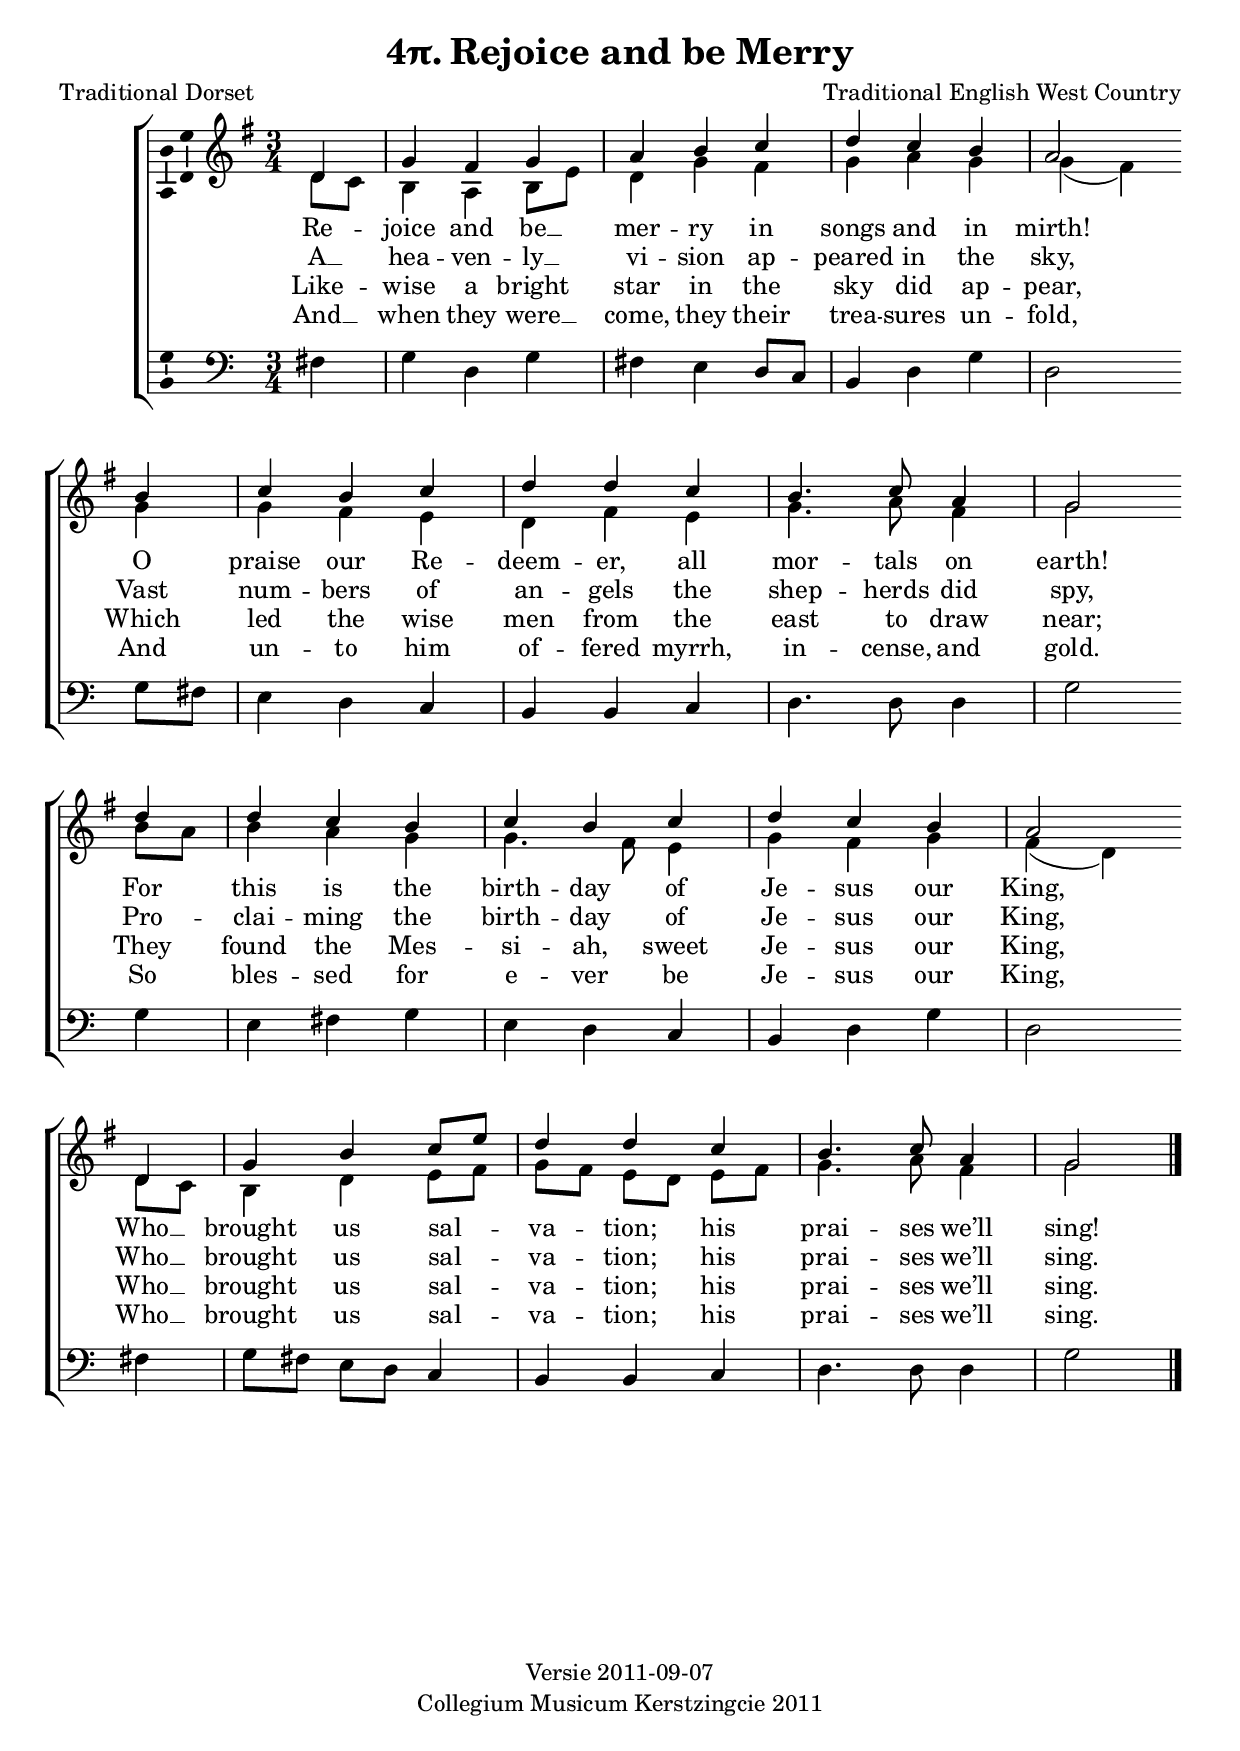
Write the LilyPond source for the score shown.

% vim: set fileformat=dos:
\version "2.12.3"

\version "2.12.3"

soprano = \relative c' {
  \key g \major
  \time 3/4
  \partial 4 d4 |
  \autoBeamOff
  g fis g |
  a b c |
  d c b |
  a2 
  \bar "" \break

  b4 |
  c b c |
  d d c |
  b4. c8 a4 |
  g2
  \bar "" \break
  
  d'4 |
  d c b |
  c b c |
  d c b |
  a2 
  \bar "" \break

  d,4 |
  g b c8[ e8] |
  d4 d c |
  b4. c8 a4 |
  g2 \bar "|."
}

alto = \relative c' {
  \partial 4 d8 c |
  b4 a b8 e |
  d4 g fis |
  g a g |
  g( fis) g |
  g fis e |
  d fis e |
  g4. a8 fis4 |
  g2 
  
  b8 a |
  b4 a g |
  g4. fis8 e4 | 
  g fis g |
  fis( d) d8 c |
  b4 d e8 fis |
  g8[ fis8] e8[ d8] e8[ fis8] |
  g4. a8 fis4 |
  g2 \bar "|."
}

tenor = \relative c {
  \clef "bass"
  \time 3/4
  \partial 4 fis4 |
  g d g |
  fis e d8 c |
  b4 d g | 
  d2 g8 fis |
  e4 d c |
  b b c |
  d4. d8 d4 |
  g2
  
  g4 |
  e fis g |
  e d c |
  b d g |
  d2 fis4 |
  g8[ fis] e[ d] c4 |
  b b c |
  d4. d8 d4 |
  g2 \bar "|."
}

bass = \tenor

verseOne = \lyricmode {
  Re4 -- joice and be __ mer -- ry in songs and in mirth!
  O praise our Re -- deem -- er, all mor -- tals on earth!
  For this is the birth -- day of Je -- sus our King,
  Who __ brought us sal4 -- va4 -- tion;4 his prai -- ses we’ll sing!
}

verseTwo = \lyricmode {
  A4 __ hea -- ven -- ly __ vi -- sion ap -- peared in the sky,
  Vast num -- bers of an -- gels the shep -- herds did spy,
  Pro -- clai -- ming the birth -- day of Je -- sus our King,
  Who __ brought us sal4 -- va4 -- tion;4 his prai -- ses we’ll sing.
}

verseThree = \lyricmode {
  Like4 -- wise a bright star in the sky did ap -- pear,
  Which led the wise men from the east to draw near;
  They found the Mes -- si -- ah, sweet Je -- sus our King,
  Who __ brought us sal4 -- va4 -- tion;4 his prai -- ses we’ll sing.
}

verseFour = \lyricmode {
  And4 __ when they were __ come, they their trea -- sures un -- fold,
  And un -- to him of -- fered myrrh, in -- cense, and gold.
  So bles -- sed for e -- ver be Je -- sus our King,
  Who __ brought us sal4 -- va4 -- tion;4 his prai -- ses we’ll sing.
}


nummer = "4π."

\header {
  title = \markup { \nummer "Rejoice and be Merry" }
  composer = "Traditional English West Country"
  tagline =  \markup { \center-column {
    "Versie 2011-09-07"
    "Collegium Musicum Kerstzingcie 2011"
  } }
  poet = "Traditional Dorset"
}


\score {
  \new ChoirStaff <<
    \new Staff = "upper" <<
      \clef "treble"
      \new Voice = "vSoprano" { 
        \override Ambitus #'X-offset = #2.0
        \voiceOne \soprano 
      }
      \new Voice = "vAlto" { \voiceTwo \alto }
    >>

    \new Lyrics \lyricsto "vSoprano" \verseOne
    \new Lyrics \lyricsto "vSoprano" \verseTwo
    \new Lyrics \lyricsto "vSoprano" \verseThree
    \new Lyrics \lyricsto "vSoprano" \verseFour

    \new Staff = "lower" <<
      \clef "bass"
      \new Voice = "vBass" { \bass }
    >>
  >>
  \layout { 
    % We can haz ambitus to display pitch range?
    \context { \Voice 
      \consists "Ambitus_engraver"
    }
  }
}
